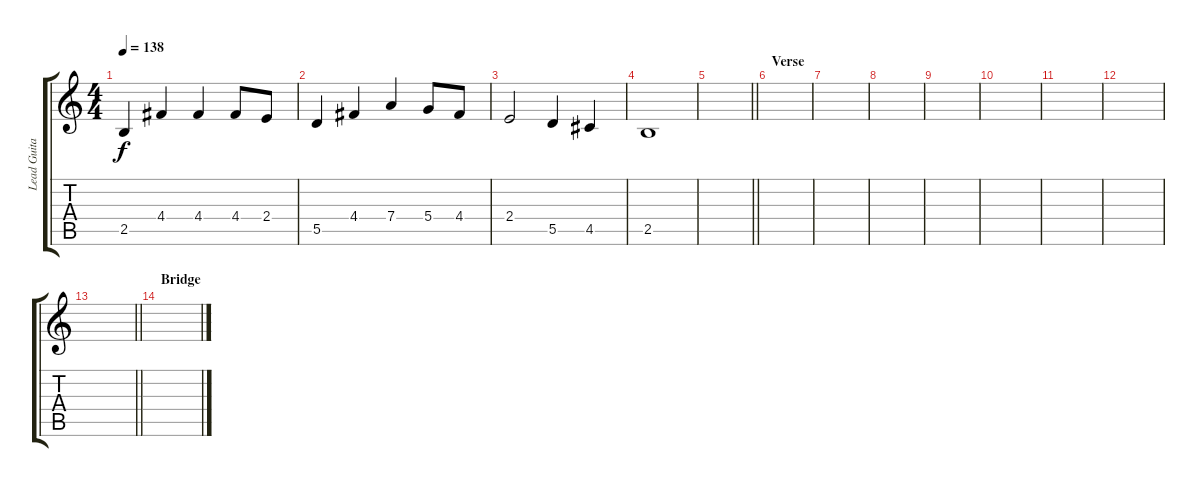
\track ("Lead Guitar II" "Lead Guita") {instrument distortionguitar}
\staff {score tabs}
\tuning (E4 B3 G3 D3 A2 E2) {hide}
\ts (4 4)
\tempo 138
\clef g2
\ks c
2.5.4{dy f} 4.4.4 4.4.4 4.4.8 2.4.8 |
5.5.4 4.4.4 7.4.4 5.4.8 4.4.8 |
2.4.2 5.5.4 4.5.4 |
2.5.1 |
\barLineRight lightlight
|
\section ("" "Verse")
|
|
|
|
|
|
|
\barLineRight lightlight
|
\section ("" "Bridge")
